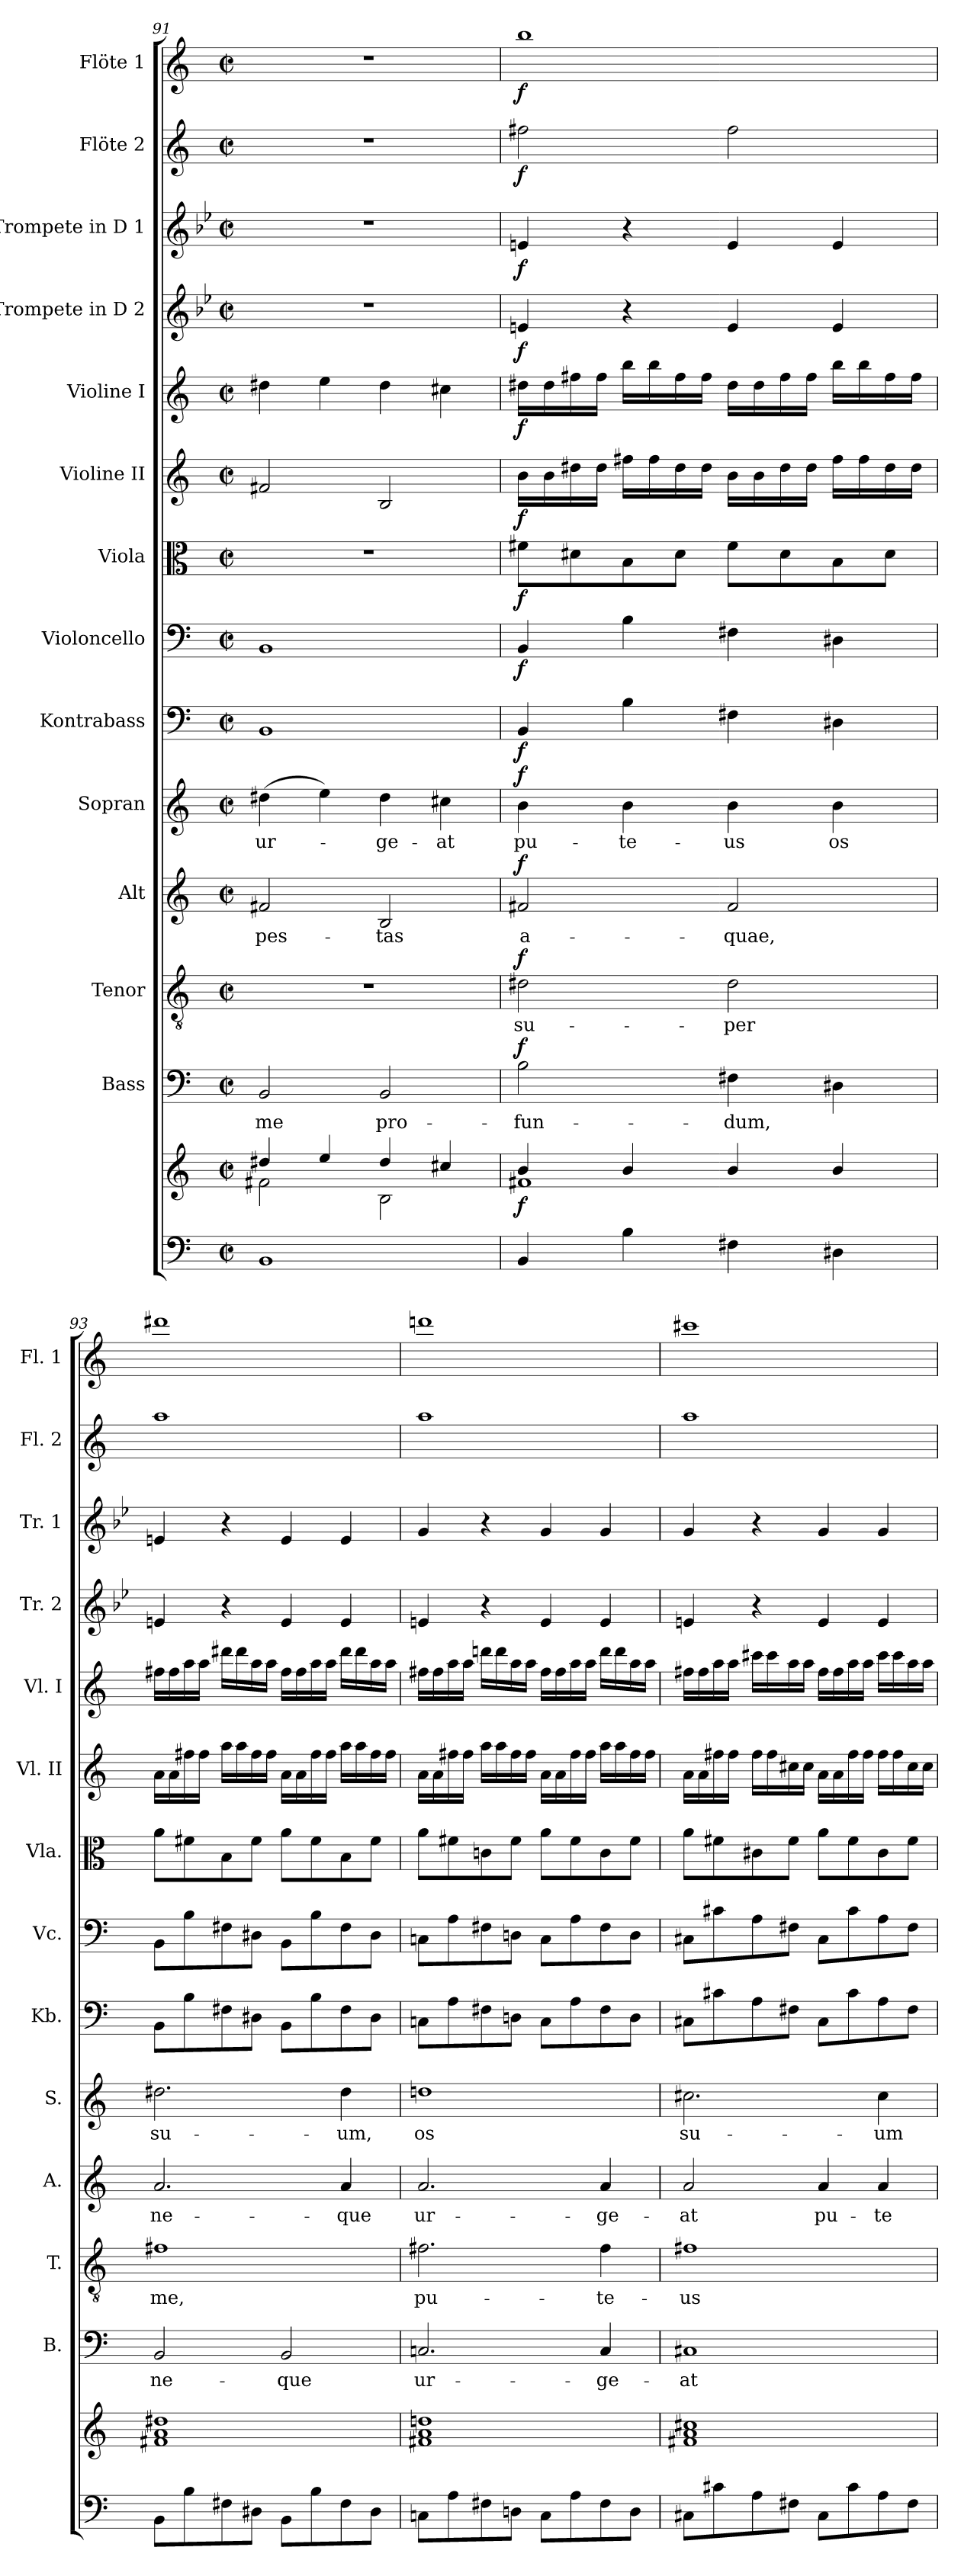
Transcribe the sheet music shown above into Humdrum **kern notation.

**kern	**kern	**dynam	**kern	**text	**dynam	**kern	**text	**dynam	**kern	**text	**dynam	**kern	**text	**dynam	**kern	**dynam	**kern	**dynam	**kern	**dynam	**kern	**dynam	**kern	**dynam	**kern	**dynam	**kern	**dynam	**kern	**dynam	**kern	**dynam
*part14	*part14	*part14	*part13	*part13	*part13	*part12	*part12	*part12	*part11	*part11	*part11	*part10	*part10	*part10	*part9	*part9	*part8	*part8	*part7	*part7	*part6	*part6	*part5	*part5	*part4	*part4	*part3	*part3	*part2	*part2	*part1	*part1
*staff15	*staff14	*staff14/15	*staff13	*staff13	*staff13	*staff12	*staff12	*staff12	*staff11	*staff11	*staff11	*staff10	*staff10	*staff10	*staff9	*staff9	*staff8	*staff8	*staff7	*staff7	*staff6	*staff6	*staff5	*staff5	*staff4	*staff4	*staff3	*staff3	*staff2	*staff2	*staff1	*staff1
*	*	*	*I"Bass	*	*	*I"Tenor	*	*	*I"Alt	*	*	*I"Sopran	*	*	*I"Kontrabass	*	*I"Violoncello	*	*I"Viola	*	*I"Violine II	*	*I"Violine I	*	*I"Trompete in D 2	*	*I"Trompete in D 1	*	*I"Flöte 2	*	*I"Flöte 1	*
*	*	*	*I'B.	*	*	*I'T.	*	*	*I'A.	*	*	*I'S.	*	*	*I'Kb.	*	*I'Vc.	*	*I'Vla.	*	*I'Vl. II	*	*I'Vl. I	*	*I'Tr. 2	*	*I'Tr. 1	*	*I'Fl. 2	*	*I'Fl. 1	*
*clefF4	*clefG2	*	*clefF4	*	*	*clefGv2	*	*	*clefG2	*	*	*clefG2	*	*	*clefF4	*	*clefF4	*	*clefC3	*	*clefG2	*	*clefG2	*	*clefG2	*	*clefG2	*	*clefG2	*	*clefG2	*
*	*	*	*	*	*	*	*	*	*	*	*	*	*	*	*ITrd7c12	*	*	*	*	*	*	*	*	*	*ITrd-1c-2	*	*ITrd-1c-2	*	*	*	*	*
*k[]	*k[]	*	*k[]	*	*	*k[]	*	*	*k[]	*	*	*k[]	*	*	*k[]	*	*k[]	*	*k[]	*	*k[]	*	*k[]	*	*k[]	*	*k[]	*	*k[]	*	*k[]	*
*C:	*C:	*	*C:	*	*	*C:	*	*	*C:	*	*	*C:	*	*	*C:	*	*C:	*	*C:	*	*C:	*	*C:	*	*C:	*	*C:	*	*C:	*	*C:	*
*M2/2	*M2/2	*	*M2/2	*	*	*M2/2	*	*	*M2/2	*	*	*M2/2	*	*	*M2/2	*	*M2/2	*	*M2/2	*	*M2/2	*	*M2/2	*	*M2/2	*	*M2/2	*	*M2/2	*	*M2/2	*
*met(c|)	*met(c|)	*	*met(c|)	*	*	*met(c|)	*	*	*met(c|)	*	*	*met(c|)	*	*	*met(c|)	*	*met(c|)	*	*met(c|)	*	*met(c|)	*	*met(c|)	*	*met(c|)	*	*met(c|)	*	*met(c|)	*	*met(c|)	*
=91	=91	=91	=91	=91	=91	=91	=91	=91	=91	=91	=91	=91	=91	=91	=91	=91	=91	=91	=91	=91	=91	=91	=91	=91	=91	=91	=91	=91	=91	=91	=91	=91
*	*^	*	*	*	*	*	*	*	*	*	*	*	*	*	*	*	*	*	*	*	*	*	*	*	*	*	*	*	*	*	*	*
!	!	!	!	!	!LO:LY:b	!	!	!	!	!	!LO:LY:b	!	!	!LO:LY:b	!	!	!	!	!	!	!	!	!	!	!	!	!	!	!	!	!	!	!
1BB	4dd#X/	2f#X\	.	2BB/	me	.	1r	.	.	2f#X/	-pes-	.	(>4dd#X\	ur-	.	1BBB	.	1BB	.	1r	.	2f#X/	.	4dd#X\	.	1r	.	1r	.	1r	.	1r	.
.	4ee/	.	.	.	.	.	.	.	.	.	.	.	4ee\)	.	.	.	.	.	.	.	.	.	.	4ee\	.	.	.	.	.	.	.	.	.
!	!	!	!	!	!LO:LY:b	!	!	!	!	!	!LO:LY:b	!	!	!LO:LY:b	!	!	!	!	!	!	!	!	!	!	!	!	!	!	!	!	!	!	!
.	4dd#/	2B\	.	2BB/	pro-	.	.	.	.	2B/	-tas	.	4dd#\	-ge-	.	.	.	.	.	.	.	2B/	.	4dd#\	.	.	.	.	.	.	.	.	.
!	!	!	!	!	!	!	!	!	!	!	!	!	!	!LO:LY:b	!	!	!	!	!	!	!	!	!	!	!	!	!	!	!	!	!	!	!
.	4cc#X/	.	.	.	.	.	.	.	.	.	.	.	4cc#X\	-at	.	.	.	.	.	.	.	.	.	4cc#X\	.	.	.	.	.	.	.	.	.
=92	=92	=92	=92	=92	=92	=92	=92	=92	=92	=92	=92	=92	=92	=92	=92	=92	=92	=92	=92	=92	=92	=92	=92	=92	=92	=92	=92	=92	=92	=92	=92	=92	=92
!	!	!	!LO:DY:b	!	!LO:LY:b	!LO:DY:a	!	!LO:LY:b	!LO:DY:a	!	!LO:LY:b	!LO:DY:a	!	!LO:LY:b	!LO:DY:a	!	!LO:DY:b	!	!LO:DY:b	!	!LO:DY:b	!	!LO:DY:b	!	!LO:DY:b	!	!LO:DY:b	!	!LO:DY:b	!	!LO:DY:b	!	!LO:DY:b
4BB/	4b/	1f#X	f	2B\	-fun-	f	2d#X\	su-	f	2f#X/	a-	f	4b\	pu-	f	4BBB/	f	4BB/	f	8f#X\L	f	16b\LL	f	16dd#X\LL	f	4f#X/	f	4f#X/	f	2ff#X\	f	1bb	f
.	.	.	.	.	.	.	.	.	.	.	.	.	.	.	.	.	.	.	.	.	.	16b\	.	16dd#\	.	.	.	.	.	.	.	.	.
.	.	.	.	.	.	.	.	.	.	.	.	.	.	.	.	.	.	.	.	8d#X\	.	16dd#X\	.	16ff#X\	.	.	.	.	.	.	.	.	.
.	.	.	.	.	.	.	.	.	.	.	.	.	.	.	.	.	.	.	.	.	.	16dd#\JJ	.	16ff#\JJ	.	.	.	.	.	.	.	.	.
!	!	!	!	!	!	!	!	!	!	!	!	!	!	!LO:LY:b	!	!	!	!	!	!	!	!	!	!	!	!	!	!	!	!	!	!	!
4B\	4b/	.	.	.	.	.	.	.	.	.	.	.	4b\	-te-	.	4BB\	.	4B\	.	8B\	.	16ff#X\LL	.	16bb\LL	.	4r	.	4r	.	.	.	.	.
.	.	.	.	.	.	.	.	.	.	.	.	.	.	.	.	.	.	.	.	.	.	16ff#\	.	16bb\	.	.	.	.	.	.	.	.	.
.	.	.	.	.	.	.	.	.	.	.	.	.	.	.	.	.	.	.	.	8d#\J	.	16dd#\	.	16ff#\	.	.	.	.	.	.	.	.	.
.	.	.	.	.	.	.	.	.	.	.	.	.	.	.	.	.	.	.	.	.	.	16dd#\JJ	.	16ff#\JJ	.	.	.	.	.	.	.	.	.
!	!	!	!	!	!LO:LY:b	!	!	!LO:LY:b	!	!	!LO:LY:b	!	!	!LO:LY:b	!	!	!	!	!	!	!	!	!	!	!	!	!	!	!	!	!	!	!
4F#X\	4b/	.	.	4F#X\	-dum,	.	2d#\	-per	.	2f#/	-quae,	.	4b\	-us	.	4FF#X\	.	4F#X\	.	8f#\L	.	16b\LL	.	16dd#\LL	.	4f#/	.	4f#/	.	2ff#\	.	.	.
.	.	.	.	.	.	.	.	.	.	.	.	.	.	.	.	.	.	.	.	.	.	16b\	.	16dd#\	.	.	.	.	.	.	.	.	.
.	.	.	.	.	.	.	.	.	.	.	.	.	.	.	.	.	.	.	.	8d#\	.	16dd#\	.	16ff#\	.	.	.	.	.	.	.	.	.
.	.	.	.	.	.	.	.	.	.	.	.	.	.	.	.	.	.	.	.	.	.	16dd#\JJ	.	16ff#\JJ	.	.	.	.	.	.	.	.	.
!	!	!	!	!	!	!	!	!	!	!	!	!	!	!LO:LY:b	!	!	!	!	!	!	!	!	!	!	!	!	!	!	!	!	!	!	!
4D#X\	4b/	.	.	4D#X\	.	.	.	.	.	.	.	.	4b\	os	.	4DD#X\	.	4D#X\	.	8B\	.	16ff#\LL	.	16bb\LL	.	4f#/	.	4f#/	.	.	.	.	.
.	.	.	.	.	.	.	.	.	.	.	.	.	.	.	.	.	.	.	.	.	.	16ff#\	.	16bb\	.	.	.	.	.	.	.	.	.
.	.	.	.	.	.	.	.	.	.	.	.	.	.	.	.	.	.	.	.	8d#\J	.	16dd#\	.	16ff#\	.	.	.	.	.	.	.	.	.
.	.	.	.	.	.	.	.	.	.	.	.	.	.	.	.	.	.	.	.	.	.	16dd#\JJ	.	16ff#\JJ	.	.	.	.	.	.	.	.	.
*	*v	*v	*	*	*	*	*	*	*	*	*	*	*	*	*	*	*	*	*	*	*	*	*	*	*	*	*	*	*	*	*	*	*
!!LO:PB:g=z
=93	=93	=93	=93	=93	=93	=93	=93	=93	=93	=93	=93	=93	=93	=93	=93	=93	=93	=93	=93	=93	=93	=93	=93	=93	=93	=93	=93	=93	=93	=93	=93	=93
!	!	!	!	!LO:LY:b	!	!	!LO:LY:b	!	!	!LO:LY:b	!	!	!LO:LY:b	!	!	!	!	!	!	!	!	!	!	!	!	!	!	!	!	!	!	!
8BB\L	1f#X 1a 1dd#X	.	2BB/	ne-	.	1f#X	me,	.	2.a/	ne-	.	2.dd#X\	su-	.	8BBB\L	.	8BB\L	.	8a\L	.	16a\LL	.	16ff#X\LL	.	4f#X/	.	4f#X/	.	1aa	.	1ddd#X	.
.	.	.	.	.	.	.	.	.	.	.	.	.	.	.	.	.	.	.	.	.	16a\	.	16ff#\	.	.	.	.	.	.	.	.	.
8B\	.	.	.	.	.	.	.	.	.	.	.	.	.	.	8BB\	.	8B\	.	8f#X\	.	16ff#X\	.	16aa\	.	.	.	.	.	.	.	.	.
.	.	.	.	.	.	.	.	.	.	.	.	.	.	.	.	.	.	.	.	.	16ff#\JJ	.	16aa\JJ	.	.	.	.	.	.	.	.	.
8F#X\	.	.	.	.	.	.	.	.	.	.	.	.	.	.	8FF#X\	.	8F#X\	.	8B\	.	16aa\LL	.	16ddd#X\LL	.	4r	.	4r	.	.	.	.	.
.	.	.	.	.	.	.	.	.	.	.	.	.	.	.	.	.	.	.	.	.	16aa\	.	16ddd#\	.	.	.	.	.	.	.	.	.
8D#X\J	.	.	.	.	.	.	.	.	.	.	.	.	.	.	8DD#X\J	.	8D#X\J	.	8f#\J	.	16ff#\	.	16aa\	.	.	.	.	.	.	.	.	.
.	.	.	.	.	.	.	.	.	.	.	.	.	.	.	.	.	.	.	.	.	16ff#\JJ	.	16aa\JJ	.	.	.	.	.	.	.	.	.
!	!	!	!	!LO:LY:b	!	!	!	!	!	!	!	!	!	!	!	!	!	!	!	!	!	!	!	!	!	!	!	!	!	!	!	!
8BB\L	.	.	2BB/	-que	.	.	.	.	.	.	.	.	.	.	8BBB\L	.	8BB\L	.	8a\L	.	16a\LL	.	16ff#\LL	.	4f#/	.	4f#/	.	.	.	.	.
.	.	.	.	.	.	.	.	.	.	.	.	.	.	.	.	.	.	.	.	.	16a\	.	16ff#\	.	.	.	.	.	.	.	.	.
8B\	.	.	.	.	.	.	.	.	.	.	.	.	.	.	8BB\	.	8B\	.	8f#\	.	16ff#\	.	16aa\	.	.	.	.	.	.	.	.	.
.	.	.	.	.	.	.	.	.	.	.	.	.	.	.	.	.	.	.	.	.	16ff#\JJ	.	16aa\JJ	.	.	.	.	.	.	.	.	.
!	!	!	!	!	!	!	!	!	!	!LO:LY:b	!	!	!LO:LY:b	!	!	!	!	!	!	!	!	!	!	!	!	!	!	!	!	!	!	!
8F#\	.	.	.	.	.	.	.	.	4a/	-que	.	4dd#\	-um,	.	8FF#\	.	8F#\	.	8B\	.	16aa\LL	.	16ddd#\LL	.	4f#/	.	4f#/	.	.	.	.	.
.	.	.	.	.	.	.	.	.	.	.	.	.	.	.	.	.	.	.	.	.	16aa\	.	16ddd#\	.	.	.	.	.	.	.	.	.
8D#\J	.	.	.	.	.	.	.	.	.	.	.	.	.	.	8DD#\J	.	8D#\J	.	8f#\J	.	16ff#\	.	16aa\	.	.	.	.	.	.	.	.	.
.	.	.	.	.	.	.	.	.	.	.	.	.	.	.	.	.	.	.	.	.	16ff#\JJ	.	16aa\JJ	.	.	.	.	.	.	.	.	.
=94	=94	=94	=94	=94	=94	=94	=94	=94	=94	=94	=94	=94	=94	=94	=94	=94	=94	=94	=94	=94	=94	=94	=94	=94	=94	=94	=94	=94	=94	=94	=94	=94
!	!	!	!	!LO:LY:b	!	!	!LO:LY:b	!	!	!LO:LY:b	!	!	!LO:LY:b	!	!	!	!	!	!	!	!	!	!	!	!	!	!	!	!	!	!	!
8Cn\L	1f#X 1a 1ddn	.	2.Cn/	ur-	.	2.f#X\	pu-	.	2.a/	ur-	.	1ddn	os	.	8CCn\L	.	8Cn\L	.	8a\L	.	16a\LL	.	16ff#X\LL	.	4f#X/	.	4a/	.	1aa	.	1dddn	.
.	.	.	.	.	.	.	.	.	.	.	.	.	.	.	.	.	.	.	.	.	16a\	.	16ff#\	.	.	.	.	.	.	.	.	.
8A\	.	.	.	.	.	.	.	.	.	.	.	.	.	.	8AA\	.	8A\	.	8f#X\	.	16ff#X\	.	16aa\	.	.	.	.	.	.	.	.	.
.	.	.	.	.	.	.	.	.	.	.	.	.	.	.	.	.	.	.	.	.	16ff#\JJ	.	16aa\JJ	.	.	.	.	.	.	.	.	.
8F#X\	.	.	.	.	.	.	.	.	.	.	.	.	.	.	8FF#X\	.	8F#X\	.	8cn\	.	16aa\LL	.	16dddn\LL	.	4r	.	4r	.	.	.	.	.
.	.	.	.	.	.	.	.	.	.	.	.	.	.	.	.	.	.	.	.	.	16aa\	.	16ddd\	.	.	.	.	.	.	.	.	.
8Dn\J	.	.	.	.	.	.	.	.	.	.	.	.	.	.	8DDn\J	.	8Dn\J	.	8f#\J	.	16ff#\	.	16aa\	.	.	.	.	.	.	.	.	.
.	.	.	.	.	.	.	.	.	.	.	.	.	.	.	.	.	.	.	.	.	16ff#\JJ	.	16aa\JJ	.	.	.	.	.	.	.	.	.
8C\L	.	.	.	.	.	.	.	.	.	.	.	.	.	.	8CC\L	.	8C\L	.	8a\L	.	16a\LL	.	16ff#\LL	.	4f#/	.	4a/	.	.	.	.	.
.	.	.	.	.	.	.	.	.	.	.	.	.	.	.	.	.	.	.	.	.	16a\	.	16ff#\	.	.	.	.	.	.	.	.	.
8A\	.	.	.	.	.	.	.	.	.	.	.	.	.	.	8AA\	.	8A\	.	8f#\	.	16ff#\	.	16aa\	.	.	.	.	.	.	.	.	.
.	.	.	.	.	.	.	.	.	.	.	.	.	.	.	.	.	.	.	.	.	16ff#\JJ	.	16aa\JJ	.	.	.	.	.	.	.	.	.
!	!	!	!	!LO:LY:b	!	!	!LO:LY:b	!	!	!LO:LY:b	!	!	!	!	!	!	!	!	!	!	!	!	!	!	!	!	!	!	!	!	!	!
8F#\	.	.	4C/	-ge-	.	4f#\	-te-	.	4a/	-ge-	.	.	.	.	8FF#\	.	8F#\	.	8c\	.	16aa\LL	.	16ddd\LL	.	4f#/	.	4a/	.	.	.	.	.
.	.	.	.	.	.	.	.	.	.	.	.	.	.	.	.	.	.	.	.	.	16aa\	.	16ddd\	.	.	.	.	.	.	.	.	.
8D\J	.	.	.	.	.	.	.	.	.	.	.	.	.	.	8DD\J	.	8D\J	.	8f#\J	.	16ff#\	.	16aa\	.	.	.	.	.	.	.	.	.
.	.	.	.	.	.	.	.	.	.	.	.	.	.	.	.	.	.	.	.	.	16ff#\JJ	.	16aa\JJ	.	.	.	.	.	.	.	.	.
=95	=95	=95	=95	=95	=95	=95	=95	=95	=95	=95	=95	=95	=95	=95	=95	=95	=95	=95	=95	=95	=95	=95	=95	=95	=95	=95	=95	=95	=95	=95	=95	=95
!	!	!	!	!LO:LY:b	!	!	!LO:LY:b	!	!	!LO:LY:b	!	!	!LO:LY:b	!	!	!	!	!	!	!	!	!	!	!	!	!	!	!	!	!	!	!
8C#X\L	1f#X 1a 1cc#X	.	1C#X	-at	.	1f#X	-us	.	2a/	-at	.	2.cc#X\	su-	.	8CC#X\L	.	8C#X\L	.	8a\L	.	16a\LL	.	16ff#X\LL	.	4f#X/	.	4a/	.	1aa	.	1ccc#X	.
.	.	.	.	.	.	.	.	.	.	.	.	.	.	.	.	.	.	.	.	.	16a\	.	16ff#\	.	.	.	.	.	.	.	.	.
8c#X\	.	.	.	.	.	.	.	.	.	.	.	.	.	.	8C#X\	.	8c#X\	.	8f#X\	.	16ff#X\	.	16aa\	.	.	.	.	.	.	.	.	.
.	.	.	.	.	.	.	.	.	.	.	.	.	.	.	.	.	.	.	.	.	16ff#\JJ	.	16aa\JJ	.	.	.	.	.	.	.	.	.
8A\	.	.	.	.	.	.	.	.	.	.	.	.	.	.	8AA\	.	8A\	.	8c#X\	.	16ff#\LL	.	16ccc#X\LL	.	4r	.	4r	.	.	.	.	.
.	.	.	.	.	.	.	.	.	.	.	.	.	.	.	.	.	.	.	.	.	16ff#\	.	16ccc#\	.	.	.	.	.	.	.	.	.
8F#X\J	.	.	.	.	.	.	.	.	.	.	.	.	.	.	8FF#X\J	.	8F#X\J	.	8f#\J	.	16cc#X\	.	16aa\	.	.	.	.	.	.	.	.	.
.	.	.	.	.	.	.	.	.	.	.	.	.	.	.	.	.	.	.	.	.	16cc#\JJ	.	16aa\JJ	.	.	.	.	.	.	.	.	.
!	!	!	!	!	!	!	!	!	!	!LO:LY:b	!	!	!	!	!	!	!	!	!	!	!	!	!	!	!	!	!	!	!	!	!	!
8C#\L	.	.	.	.	.	.	.	.	4a/	pu-	.	.	.	.	8CC#\L	.	8C#\L	.	8a\L	.	16a\LL	.	16ff#\LL	.	4f#/	.	4a/	.	.	.	.	.
.	.	.	.	.	.	.	.	.	.	.	.	.	.	.	.	.	.	.	.	.	16a\	.	16ff#\	.	.	.	.	.	.	.	.	.
8c#\	.	.	.	.	.	.	.	.	.	.	.	.	.	.	8C#\	.	8c#\	.	8f#\	.	16ff#\	.	16aa\	.	.	.	.	.	.	.	.	.
.	.	.	.	.	.	.	.	.	.	.	.	.	.	.	.	.	.	.	.	.	16ff#\JJ	.	16aa\JJ	.	.	.	.	.	.	.	.	.
!	!	!	!	!	!	!	!	!	!	!LO:LY:b	!	!	!LO:LY:b	!	!	!	!	!	!	!	!	!	!	!	!	!	!	!	!	!	!	!
8A\	.	.	.	.	.	.	.	.	4a/	-te-	.	4cc#\	-um	.	8AA\	.	8A\	.	8c#\	.	16ff#\LL	.	16ccc#\LL	.	4f#/	.	4a/	.	.	.	.	.
.	.	.	.	.	.	.	.	.	.	.	.	.	.	.	.	.	.	.	.	.	16ff#\	.	16ccc#\	.	.	.	.	.	.	.	.	.
8F#\J	.	.	.	.	.	.	.	.	.	.	.	.	.	.	8FF#\J	.	8F#\J	.	8f#\J	.	16cc#\	.	16aa\	.	.	.	.	.	.	.	.	.
.	.	.	.	.	.	.	.	.	.	.	.	.	.	.	.	.	.	.	.	.	16cc#\JJ	.	16aa\JJ	.	.	.	.	.	.	.	.	.
=	=	=	=	=	=	=	=	=	=	=	=	=	=	=	=	=	=	=	=	=	=	=	=	=	=	=	=	=	=	=	=	=
*-	*-	*-	*-	*-	*-	*-	*-	*-	*-	*-	*-	*-	*-	*-	*-	*-	*-	*-	*-	*-	*-	*-	*-	*-	*-	*-	*-	*-	*-	*-	*-	*-
